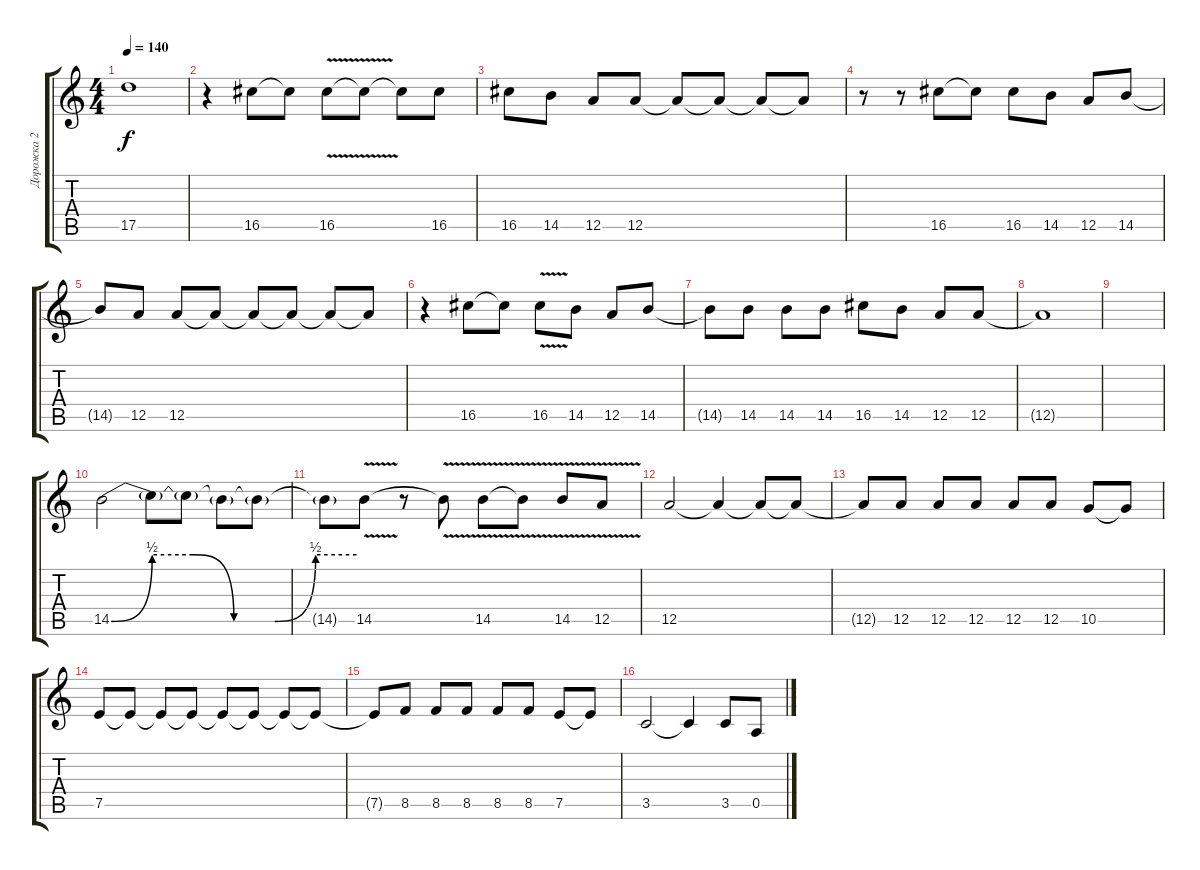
\track ("Дорожка 2" "Дорожка 2") {instrument distortionguitar}
\staff {score tabs}
\tuning (E4 B3 G3 D3 A2 E2) {hide}
\ts (4 4)
\tempo 140
\clef g2
\ks c
17.5{t}.1{dy f} |
r.4 16.5.8 16.5{t}.8 16.5{v}.8 16.5{t}.8 16.5{t}.8 16.5.8 |
16.5.8 14.5.8 12.5.8 12.5.8 12.5{t}.8 12.5{t}.8 12.5{t}.8 12.5{t}.8 |
r.8 r.8 16.5.8 16.5{t}.8 16.5.8 14.5.8 12.5.8 14.5.8 |
14.5{t}.8 12.5.8 12.5.8 12.5{t}.8 12.5{t}.8 12.5{t}.8 12.5{t}.8 12.5{t}.8 |
r.4 16.5.8 16.5{t}.8 16.5{v}.8 14.5.8 12.5.8 14.5.8 |
14.5{t}.8 14.5.8 14.5.8 14.5.8 16.5.8 14.5.8 12.5.8 12.5.8 |
12.5{t}.1 |
|
14.5{be (custom 0 0 10 2 20 2 30 0 40 0 50 2 60 2)}.2 14.5{t}.8 14.5{t}.8 14.5{t}.8 14.5{t}.8 |
14.5{t}.8 14.5{v}.8 r.8 14.5{t}.8 14.5{v}.8 14.5{t}.8 14.5{v}.8 12.5{v}.8 |
12.5.2 12.5{t}.4 12.5{t}.8 12.5{t}.8 |
12.5{t}.8 12.5.8 12.5.8 12.5.8 12.5.8 12.5.8 10.5.8 10.5{t}.8 |
7.5.8 7.5{t}.8 7.5{t}.8 7.5{t}.8 7.5{t}.8 7.5{t}.8 7.5{t}.8 7.5{t}.8 |
7.5{t}.8 8.5.8 8.5.8 8.5.8 8.5.8 8.5.8 7.5.8 7.5{t}.8 |
3.5.2 3.5{t}.4 3.5.8 0.5.8
